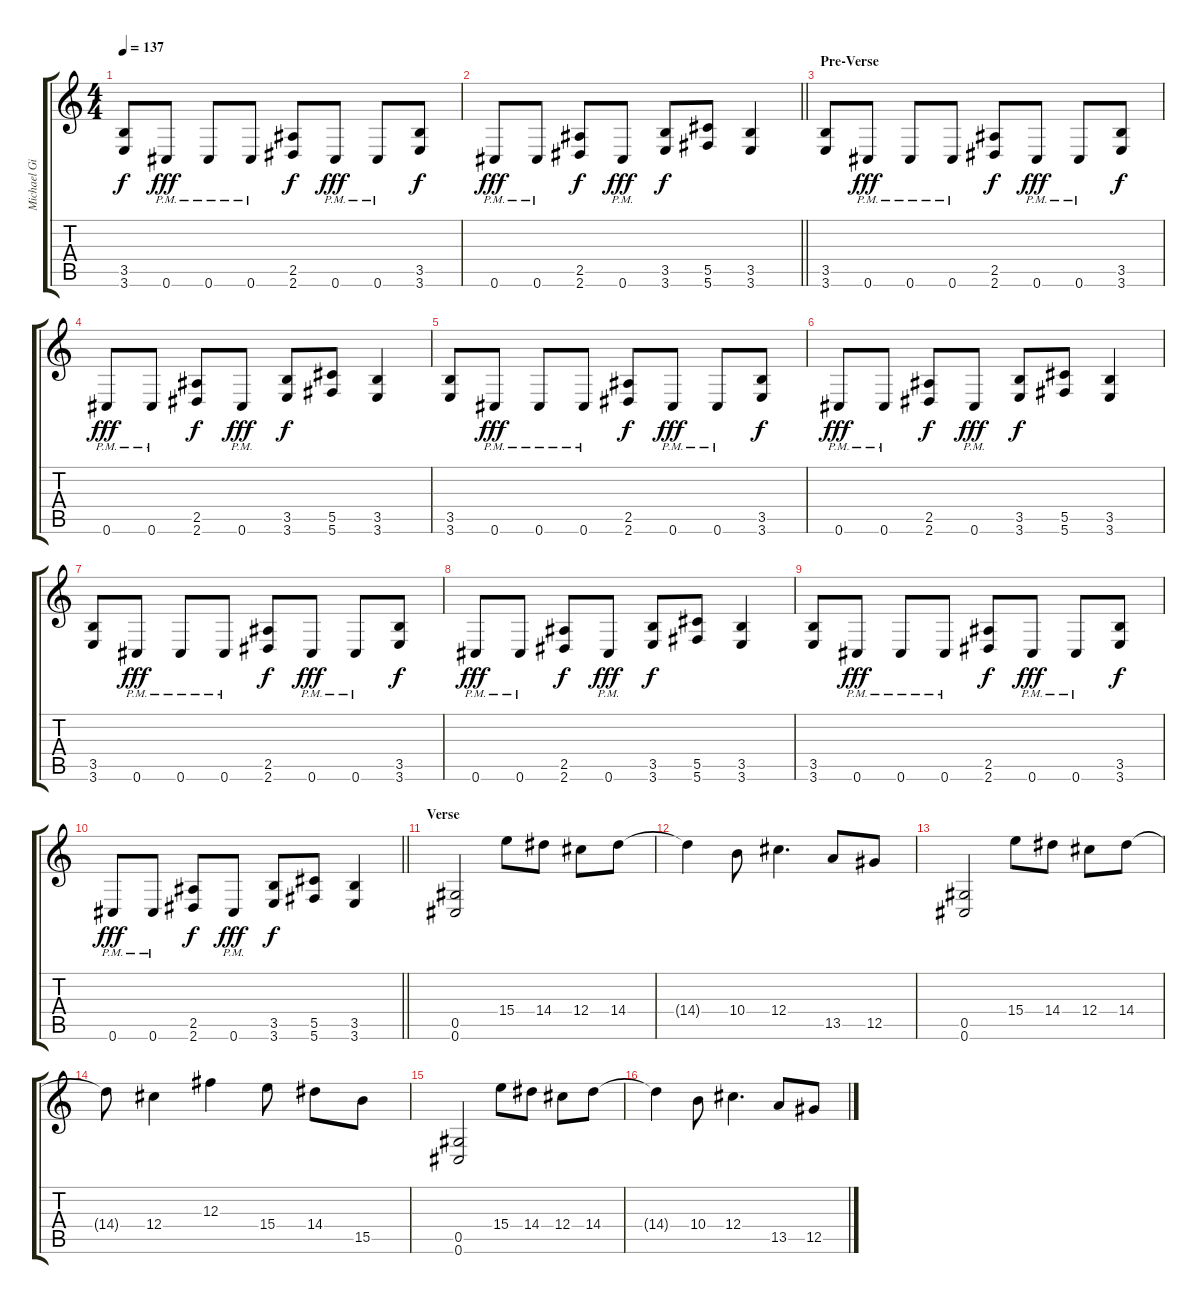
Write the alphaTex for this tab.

\track ("Michael Gilbert" "Michael Gi") {instrument distortionguitar}
\staff {score tabs}
\tuning (Eb4 Bb3 Gb3 Db3 Ab2 Db2) {hide}
\ts (4 4)
\tempo 137
\clef g2
\ks c
(3.5 3.6).8{dy f} 0.6{pm}.8{dy fff} 0.6{pm}.8 0.6{pm}.8 (2.5 2.6).8{dy f} 0.6{pm}.8{dy fff} 0.6{pm}.8 (3.5 3.6).8{dy f} |
\barLineRight lightlight
0.6{pm}.8{dy fff} 0.6{pm}.8 (2.5 2.6).8{dy f} 0.6{pm}.8{dy fff} (3.5 3.6).8{dy f} (5.5 5.6).8 (3.5 3.6).4 |
\section ("" "Pre-Verse")
(3.5 3.6).8 0.6{pm}.8{dy fff} 0.6{pm}.8 0.6{pm}.8 (2.5 2.6).8{dy f} 0.6{pm}.8{dy fff} 0.6{pm}.8 (3.5 3.6).8{dy f} |
0.6{pm}.8{dy fff} 0.6{pm}.8 (2.5 2.6).8{dy f} 0.6{pm}.8{dy fff} (3.5 3.6).8{dy f} (5.5 5.6).8 (3.5 3.6).4 |
(3.5 3.6).8 0.6{pm}.8{dy fff} 0.6{pm}.8 0.6{pm}.8 (2.5 2.6).8{dy f} 0.6{pm}.8{dy fff} 0.6{pm}.8 (3.5 3.6).8{dy f} |
0.6{pm}.8{dy fff} 0.6{pm}.8 (2.5 2.6).8{dy f} 0.6{pm}.8{dy fff} (3.5 3.6).8{dy f} (5.5 5.6).8 (3.5 3.6).4 |
(3.5 3.6).8 0.6{pm}.8{dy fff} 0.6{pm}.8 0.6{pm}.8 (2.5 2.6).8{dy f} 0.6{pm}.8{dy fff} 0.6{pm}.8 (3.5 3.6).8{dy f} |
0.6{pm}.8{dy fff} 0.6{pm}.8 (2.5 2.6).8{dy f} 0.6{pm}.8{dy fff} (3.5 3.6).8{dy f} (5.5 5.6).8 (3.5 3.6).4 |
(3.5 3.6).8 0.6{pm}.8{dy fff} 0.6{pm}.8 0.6{pm}.8 (2.5 2.6).8{dy f} 0.6{pm}.8{dy fff} 0.6{pm}.8 (3.5 3.6).8{dy f} |
\barLineRight lightlight
0.6{pm}.8{dy fff} 0.6{pm}.8 (2.5 2.6).8{dy f} 0.6{pm}.8{dy fff} (3.5 3.6).8{dy f} (5.5 5.6).8 (3.5 3.6).4 |
\section ("" "Verse")
(0.5 0.6).2 15.4.8 14.4.8 12.4.8 14.4.8 |
14.4{t}.4 10.4.8 12.4.4{d} 13.5.8 12.5.8 |
(0.5 0.6).2 15.4.8 14.4.8 12.4.8 14.4.8 |
14.4{t}.8 12.4.4 12.3.4 15.4.8 14.4.8 15.5.8 |
(0.5 0.6).2 15.4.8 14.4.8 12.4.8 14.4.8 |
14.4{t}.4 10.4.8 12.4.4{d} 13.5.8 12.5.8
